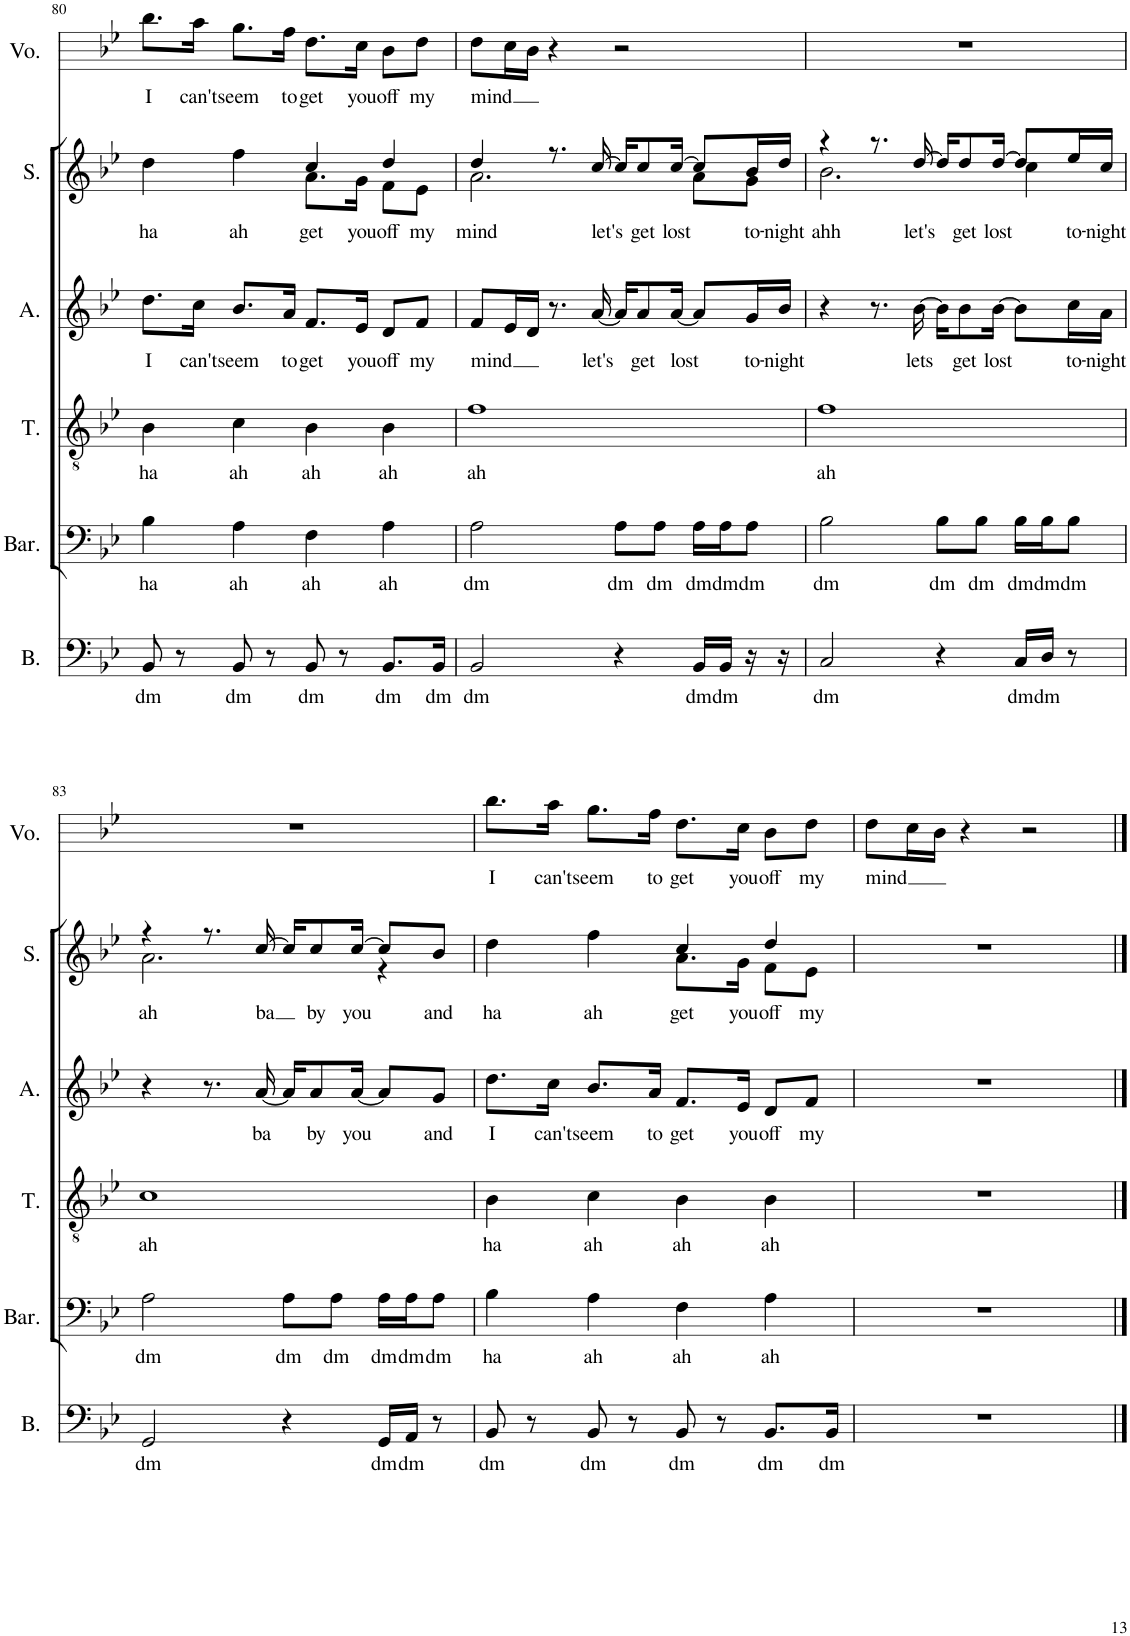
**kern	**text	**kern	**text	**kern	**text	**kern	**text	**kern	**text	**kern	**text
*part6	*part6	*part5	*part5	*part4	*part4	*part3	*part3	*part2	*part2	*part1	*part1
*staff6	*staff6	*staff5	*staff5	*staff4	*staff4	*staff3	*staff3	*staff2	*staff2	*staff1	*staff1
*I"Bass	*	*I"Baritone	*	*I"Tenor	*	*I"Alto	*	*I"Soprano	*	*I"Voice	*
*I'B.	*	*I'Bar.	*	*I'T.	*	*I'A.	*	*I'S.	*	*I'Vo.	*
!!LO:PB:g=z
*clefF4	*	*clefF4	*	*clefGv2	*	*clefG2	*	*clefG2	*	*clefGv2	*
*k[b-e-]	*	*k[b-e-]	*	*k[b-e-]	*	*k[b-e-]	*	*k[b-e-]	*	*k[b-e-]	*
*M4/4	*	*M4/4	*	*M4/4	*	*M4/4	*	*M4/4	*	*M4/4	*
=80	=80	=80	=80	=80	=80	=80	=80	=80	=80	=80	=80
!	!LO:LY:b	!	!LO:LY:b	!	!LO:LY:b	!	!LO:LY:b	!	!LO:LY:b	!	!LO:LY:b
*	*	*	*	*	*	*	*	*^	*	*	*
8BB-/	dm	4B-\	ha	4B-\	ha	8.dd\L	I	4dd\	2ryy	ha	8.b-\L	I
8r	.	.	.	.	.	.	.	.	.	.	.	.
!	!	!	!	!	!	!	!LO:LY:b	!	!	!	!	!LO:LY:b
.	.	.	.	.	.	16cc\Jk	can't	.	.	.	16a\Jk	can't
!	!LO:LY:b	!	!LO:LY:b	!	!LO:LY:b	!	!LO:LY:b	!	!	!LO:LY:b	!	!LO:LY:b
8BB-/	dm	4A\	ah	4c\	ah	8.b-/L	seem	4ff\	.	ah	8.g\L	seem
8r	.	.	.	.	.	.	.	.	.	.	.	.
!	!	!	!	!	!	!	!LO:LY:b	!	!	!	!	!LO:LY:b
.	.	.	.	.	.	16a/Jk	to	.	.	.	16f\Jk	to
!	!LO:LY:b	!	!LO:LY:b	!	!LO:LY:b	!	!LO:LY:b	!	!	!LO:LY:b	!	!LO:LY:b
8BB-/	dm	4F\	ah	4B-\	ah	8.f/L	get	4cc/	8.a\L	get	8.d\L	get
8r	.	.	.	.	.	.	.	.	.	.	.	.
!	!	!	!	!	!	!	!LO:LY:b	!	!	!LO:LY:b	!	!LO:LY:b
.	.	.	.	.	.	16e-/Jk	you	.	16g\Jk	you	16c\Jk	you
!	!LO:LY:b	!	!LO:LY:b	!	!LO:LY:b	!	!LO:LY:b	!	!	!LO:LY:b	!	!LO:LY:b
8.BB-/L	dm	4A\	ah	4B-\	ah	8d/L	off	4dd/	8f\L	off	8B-\L	off
!	!	!	!	!	!	!	!LO:LY:b	!	!	!LO:LY:b	!	!LO:LY:b
.	.	.	.	.	.	8f/J	my	.	8e-\J	my	8d\J	my
!	!LO:LY:b	!	!	!	!	!	!	!	!	!	!	!
16BB-/Jk	dm	.	.	.	.	.	.	.	.	.	.	.
=81	=81	=81	=81	=81	=81	=81	=81	=81	=81	=81	=81	=81
!	!LO:LY:b	!	!LO:LY:b	!	!LO:LY:b	!	!LO:LY:b	!	!	!LO:LY:b	!	!LO:LY:b
2BB-/	dm	2A\	dm	1f	ah	8f/L	mind	4dd/	2.a\	mind	8d\L	mind
.	.	.	.	.	.	16e-/L	.	.	.	.	16c\L	.
.	.	.	.	.	.	16d/JJ	.	.	.	.	16B-\JJ	.
.	.	.	.	.	.	8.r	.	8.r	.	.	4r	.
!	!	!	!	!	!	!	!LO:LY:b	!	!	!LO:LY:b	!	!
.	.	.	.	.	.	[16a/	let's	[16cc/	.	let's	.	.
!	!	!	!LO:LY:b	!	!	!	!	!	!	!	!	!
4r	.	8A\L	dm	.	.	16a/KL]	.	16cc/KL]	.	.	2r	.
!	!	!	!	!	!	!	!LO:LY:b	!	!	!LO:LY:b	!	!
.	.	.	.	.	.	8a/	get	8cc/	.	get	.	.
!	!	!	!LO:LY:b	!	!	!	!	!	!	!	!	!
.	.	8A\J	dm	.	.	.	.	.	.	.	.	.
!	!	!	!	!	!	!	!LO:LY:b	!	!	!LO:LY:b	!	!
.	.	.	.	.	.	[16a/Jk	lost	[16cc/Jk	.	lost	.	.
!	!LO:LY:b	!	!LO:LY:b	!	!	!	!	!	!	!	!	!
16BB-/LL	dm	16A\LL	dm	.	.	8a/L]	.	8cc/L]	8a\L	.	.	.
!	!LO:LY:b	!	!LO:LY:b	!	!	!	!	!	!	!	!	!
16BB-/JJ	dm	16A\J	dm	.	.	.	.	.	.	.	.	.
!	!	!	!LO:LY:b	!	!	!	!LO:LY:b	!	!	!LO:LY:b	!	!
16r	.	8A\J	dm	.	.	16g/L	to-	16b-/L	8g\J	to-	.	.
!	!	!	!	!	!	!	!LO:LY:b	!	!	!LO:LY:b	!	!
16r	.	.	.	.	.	16b-/JJ	-night	16dd/JJ	.	-night	.	.
=82	=82	=82	=82	=82	=82	=82	=82	=82	=82	=82	=82	=82
!	!LO:LY:b	!	!LO:LY:b	!	!LO:LY:b	!	!	!	!	!LO:LY:b	!	!
2C/	dm	2B-\	dm	1f	ah	4r	.	4r	2.b-\	ahh	1r	.
.	.	.	.	.	.	8.r	.	8.r	.	.	.	.
!	!	!	!	!	!	!	!LO:LY:b	!	!	!LO:LY:b	!	!
.	.	.	.	.	.	[16b-\	lets	[16dd/	.	let's	.	.
!	!	!	!LO:LY:b	!	!	!	!	!	!	!	!	!
4r	.	8B-\L	dm	.	.	16b-\KL]	.	16dd/KL]	.	.	.	.
!	!	!	!	!	!	!	!LO:LY:b	!	!	!LO:LY:b	!	!
.	.	.	.	.	.	8b-\	get	8dd/	.	get	.	.
!	!	!	!LO:LY:b	!	!	!	!	!	!	!	!	!
.	.	8B-\J	dm	.	.	.	.	.	.	.	.	.
!	!	!	!	!	!	!	!LO:LY:b	!	!	!LO:LY:b	!	!
.	.	.	.	.	.	[16b-\Jk	lost	[16dd/Jk	.	lost	.	.
!	!LO:LY:b	!	!LO:LY:b	!	!	!	!	!	!	!	!	!
16C/LL	dm	16B-\LL	dm	.	.	8b-\L]	.	8dd/L]	4cc\	.	.	.
!	!LO:LY:b	!	!LO:LY:b	!	!	!	!	!	!	!	!	!
16D/JJ	dm	16B-\J	dm	.	.	.	.	.	.	.	.	.
!	!	!	!LO:LY:b	!	!	!	!LO:LY:b	!	!	!LO:LY:b	!	!
8r	.	8B-\J	dm	.	.	16cc\L	to-	16ee-/L	.	to-	.	.
!	!	!	!	!	!	!	!LO:LY:b	!	!	!LO:LY:b	!	!
.	.	.	.	.	.	16a\JJ	-night	16cc/JJ	.	-night	.	.
!!LO:LB:g=z
=83	=83	=83	=83	=83	=83	=83	=83	=83	=83	=83	=83	=83
!	!LO:LY:b	!	!LO:LY:b	!	!LO:LY:b	!	!	!	!	!LO:LY:b	!	!
2GG/	dm	2A\	dm	1c	ah	4r	.	4r	2.a\	ah	1r	.
.	.	.	.	.	.	8.r	.	8.r	.	.	.	.
!	!	!	!	!	!	!	!LO:LY:b	!	!	!LO:LY:b	!	!
.	.	.	.	.	.	[16a/	ba	[16cc/	.	ba	.	.
!	!	!	!LO:LY:b	!	!	!	!	!	!	!	!	!
4r	.	8A\L	dm	.	.	16a/KL]	.	16cc/KL]	.	.	.	.
!	!	!	!	!	!	!	!LO:LY:b	!	!	!LO:LY:b	!	!
.	.	.	.	.	.	8a/	by	8cc/	.	by	.	.
!	!	!	!LO:LY:b	!	!	!	!	!	!	!	!	!
.	.	8A\J	dm	.	.	.	.	.	.	.	.	.
!	!	!	!	!	!	!	!LO:LY:b	!	!	!LO:LY:b	!	!
.	.	.	.	.	.	[16a/Jk	you	[16cc/Jk	.	you	.	.
!	!LO:LY:b	!	!LO:LY:b	!	!	!	!	!	!	!	!	!
16GG/LL	dm	16A\LL	dm	.	.	8a/L]	.	8cc/L]	4r	.	.	.
!	!LO:LY:b	!	!LO:LY:b	!	!	!	!	!	!	!	!	!
16AA/JJ	dm	16A\J	dm	.	.	.	.	.	.	.	.	.
!	!	!	!LO:LY:b	!	!	!	!LO:LY:b	!	!	!LO:LY:b	!	!
8r	.	8A\J	dm	.	.	8g/J	and	8b-/J	.	and	.	.
=84	=84	=84	=84	=84	=84	=84	=84	=84	=84	=84	=84	=84
!	!LO:LY:b	!	!LO:LY:b	!	!LO:LY:b	!	!LO:LY:b	!	!	!LO:LY:b	!	!LO:LY:b
8BB-/	dm	4B-\	ha	4B-\	ha	8.dd\L	I	4dd\	2ryy	ha	8.b-\L	I
8r	.	.	.	.	.	.	.	.	.	.	.	.
!	!	!	!	!	!	!	!LO:LY:b	!	!	!	!	!LO:LY:b
.	.	.	.	.	.	16cc\Jk	can't	.	.	.	16a\Jk	can't
!	!LO:LY:b	!	!LO:LY:b	!	!LO:LY:b	!	!LO:LY:b	!	!	!LO:LY:b	!	!LO:LY:b
8BB-/	dm	4A\	ah	4c\	ah	8.b-/L	seem	4ff\	.	ah	8.g\L	seem
8r	.	.	.	.	.	.	.	.	.	.	.	.
!	!	!	!	!	!	!	!LO:LY:b	!	!	!	!	!LO:LY:b
.	.	.	.	.	.	16a/Jk	to	.	.	.	16f\Jk	to
!	!LO:LY:b	!	!LO:LY:b	!	!LO:LY:b	!	!LO:LY:b	!	!	!LO:LY:b	!	!LO:LY:b
8BB-/	dm	4F\	ah	4B-\	ah	8.f/L	get	4cc/	8.a\L	get	8.d\L	get
8r	.	.	.	.	.	.	.	.	.	.	.	.
!	!	!	!	!	!	!	!LO:LY:b	!	!	!LO:LY:b	!	!LO:LY:b
.	.	.	.	.	.	16e-/Jk	you	.	16g\Jk	you	16c\Jk	you
!	!LO:LY:b	!	!LO:LY:b	!	!LO:LY:b	!	!LO:LY:b	!	!	!LO:LY:b	!	!LO:LY:b
8.BB-/L	dm	4A\	ah	4B-\	ah	8d/L	off	4dd/	8f\L	off	8B-\L	off
!	!	!	!	!	!	!	!LO:LY:b	!	!	!LO:LY:b	!	!LO:LY:b
.	.	.	.	.	.	8f/J	my	.	8e-\J	my	8d\J	my
!	!LO:LY:b	!	!	!	!	!	!	!	!	!	!	!
16BB-/Jk	dm	.	.	.	.	.	.	.	.	.	.	.
*	*	*	*	*	*	*	*	*v	*v	*	*	*
=85	=85	=85	=85	=85	=85	=85	=85	=85	=85	=85	=85
!	!	!	!	!	!	!	!	!	!	!	!LO:LY:b
1r	.	1r	.	1r	.	1r	.	1r	.	8d\L	mind
.	.	.	.	.	.	.	.	.	.	16c\L	.
.	.	.	.	.	.	.	.	.	.	16B-\JJ	.
.	.	.	.	.	.	.	.	.	.	4r	.
.	.	.	.	.	.	.	.	.	.	2r	.
==	==	==	==	==	==	==	==	==	==	==	==
*-	*-	*-	*-	*-	*-	*-	*-	*-	*-	*-	*-
